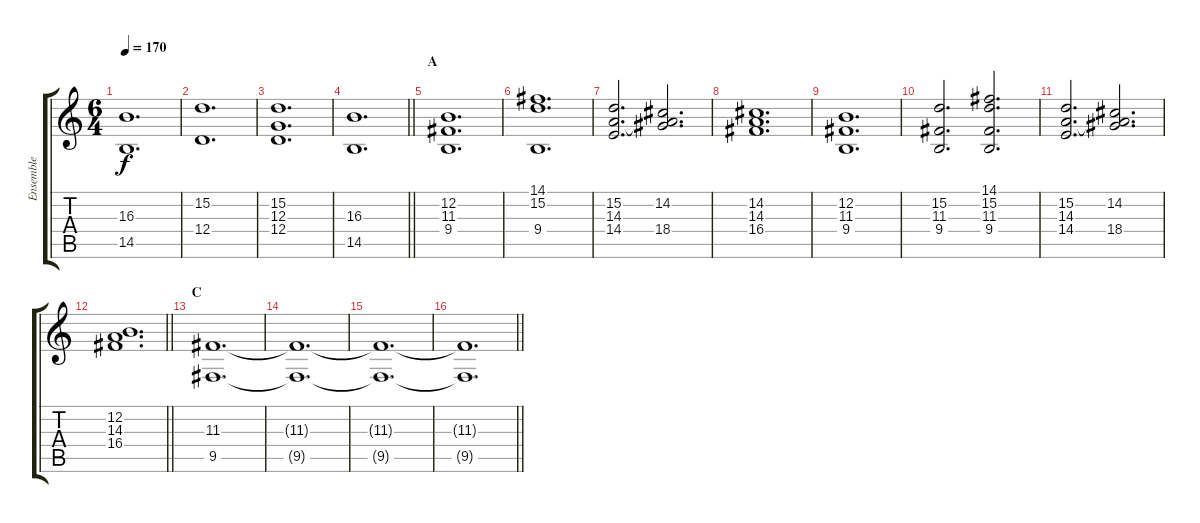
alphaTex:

\track ("Ensemble" "Ensemble") {instrument stringensemble1}
\staff {score tabs}
\tuning (E4 B3 G3 D3 A2 E2) {hide}
\ts (6 4)
\tempo 170
\clef g2
\ks c
(16.3{t} 14.5{t}).1{d dy f} |
(15.2 12.4).1{d} |
(15.2 12.3 12.4).1{d} |
\barLineRight lightlight
(16.3 14.5).1{d} |
\section ("" "A")
(12.2 11.3 9.4).1{d} |
(14.1 15.2 9.4).1{d} |
(15.2 14.3 14.4).2{d} (14.2 14.3{t} 18.4).2{d} |
(14.2 14.3 16.4).1{d} |
(12.2 11.3 9.4).1{d} |
(15.2 11.3 9.4).2{d} (14.1 15.2 11.3 9.4).2{d} |
(15.2 14.3 14.4).2{d} (14.2 14.3{t} 18.4).2{d} |
\barLineRight lightlight
(12.2 14.3 16.4).1{d} |
\section ("" "C")
(11.3 9.5).1{d} |
(11.3{t} 9.5{t}).1{d} |
(11.3{t} 9.5{t}).1{d} |
\barLineRight lightlight
(11.3{t} 9.5{t}).1{d}
